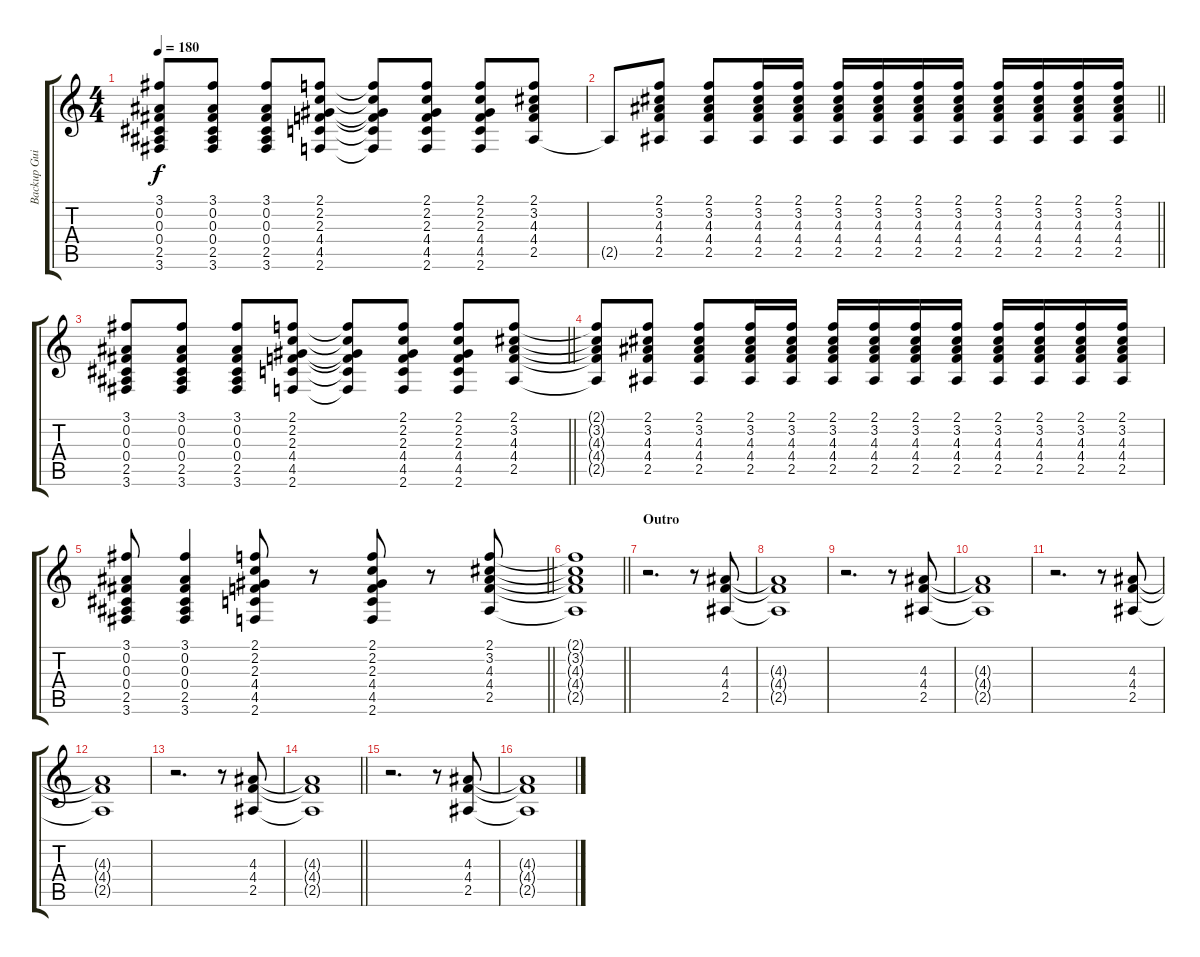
\track ("Backup Guitar" "Backup Gui") {instrument overdrivenguitar}
\staff {score tabs}
\tuning (Eb4 Bb3 Gb3 Db3 Ab2 Eb2) {hide}
\ts (4 4)
\tempo 180
\clef g2
\ks c
(3.1 0.2 0.3 0.4 2.5 3.6).8{dy f} (3.1 0.2 0.3 0.4 2.5 3.6).8 (3.1 0.2 0.3 0.4 2.5 3.6).8 (2.1 2.2 2.3 4.4 4.5 2.6).8 (2.1{t} 2.2{t} 2.3{t} 4.4{t} 4.5{t} 2.6{t}).8 (2.1 2.2 2.3 4.4 4.5 2.6).8 (2.1 2.2 2.3 4.4 4.5 2.6).8 (2.1 3.2 4.3 4.4 2.5).8 |
\barLineRight lightlight
2.5{t}.8 (2.1 3.2 4.3 4.4 2.5).8 (2.1 3.2 4.3 4.4 2.5).8 (2.1 3.2 4.3 4.4 2.5).16 (2.1 3.2 4.3 4.4 2.5).16 (2.1 3.2 4.3 4.4 2.5).16 (2.1 3.2 4.3 4.4 2.5).16 (2.1 3.2 4.3 4.4 2.5).16 (2.1 3.2 4.3 4.4 2.5).16 (2.1 3.2 4.3 4.4 2.5).16 (2.1 3.2 4.3 4.4 2.5).16 (2.1 3.2 4.3 4.4 2.5).16 (2.1 3.2 4.3 4.4 2.5).16 |
\barLineRight lightlight
(3.1 0.2 0.3 0.4 2.5 3.6).8 (3.1 0.2 0.3 0.4 2.5 3.6).8 (3.1 0.2 0.3 0.4 2.5 3.6).8 (2.1 2.2 2.3 4.4 4.5 2.6).8 (2.1{t} 2.2{t} 2.3{t} 4.4{t} 4.5{t} 2.6{t}).8 (2.1 2.2 2.3 4.4 4.5 2.6).8 (2.1 2.2 2.3 4.4 4.5 2.6).8 (2.1 3.2 4.3 4.4 2.5).8 |
(2.1{t} 3.2{t} 4.3{t} 4.4{t} 2.5{t}).8 (2.1 3.2 4.3 4.4 2.5).8 (2.1 3.2 4.3 4.4 2.5).8 (2.1 3.2 4.3 4.4 2.5).16 (2.1 3.2 4.3 4.4 2.5).16 (2.1 3.2 4.3 4.4 2.5).16 (2.1 3.2 4.3 4.4 2.5).16 (2.1 3.2 4.3 4.4 2.5).16 (2.1 3.2 4.3 4.4 2.5).16 (2.1 3.2 4.3 4.4 2.5).16 (2.1 3.2 4.3 4.4 2.5).16 (2.1 3.2 4.3 4.4 2.5).16 (2.1 3.2 4.3 4.4 2.5).16 |
\barLineRight lightlight
(3.1 0.2 0.3 0.4 2.5 3.6).8 (3.1 0.2 0.3 0.4 2.5 3.6).4 (2.1 2.2 2.3 4.4 4.5 2.6).8 r.8 (2.1 2.2 2.3 4.4 4.5 2.6).8 r.8 (2.1 3.2 4.3 4.4 2.5).8 |
\barLineRight lightlight
(2.1{t} 3.2{t} 4.3{t} 4.4{t} 2.5{t}).1 |
\section ("" "Outro")
r.2{d} r.8 (4.3 4.4 2.5).8 |
(4.3{t} 4.4{t} 2.5{t}).1 |
r.2{d} r.8 (4.3 4.4 2.5).8 |
(4.3{t} 4.4{t} 2.5{t}).1 |
r.2{d} r.8 (4.3 4.4 2.5).8 |
(4.3{t} 4.4{t} 2.5{t}).1 |
r.2{d} r.8 (4.3 4.4 2.5).8 |
\barLineRight lightlight
(4.3{t} 4.4{t} 2.5{t}).1 |
r.2{d} r.8 (4.3 4.4 2.5).8 |
(4.3{t} 4.4{t} 2.5{t}).1
